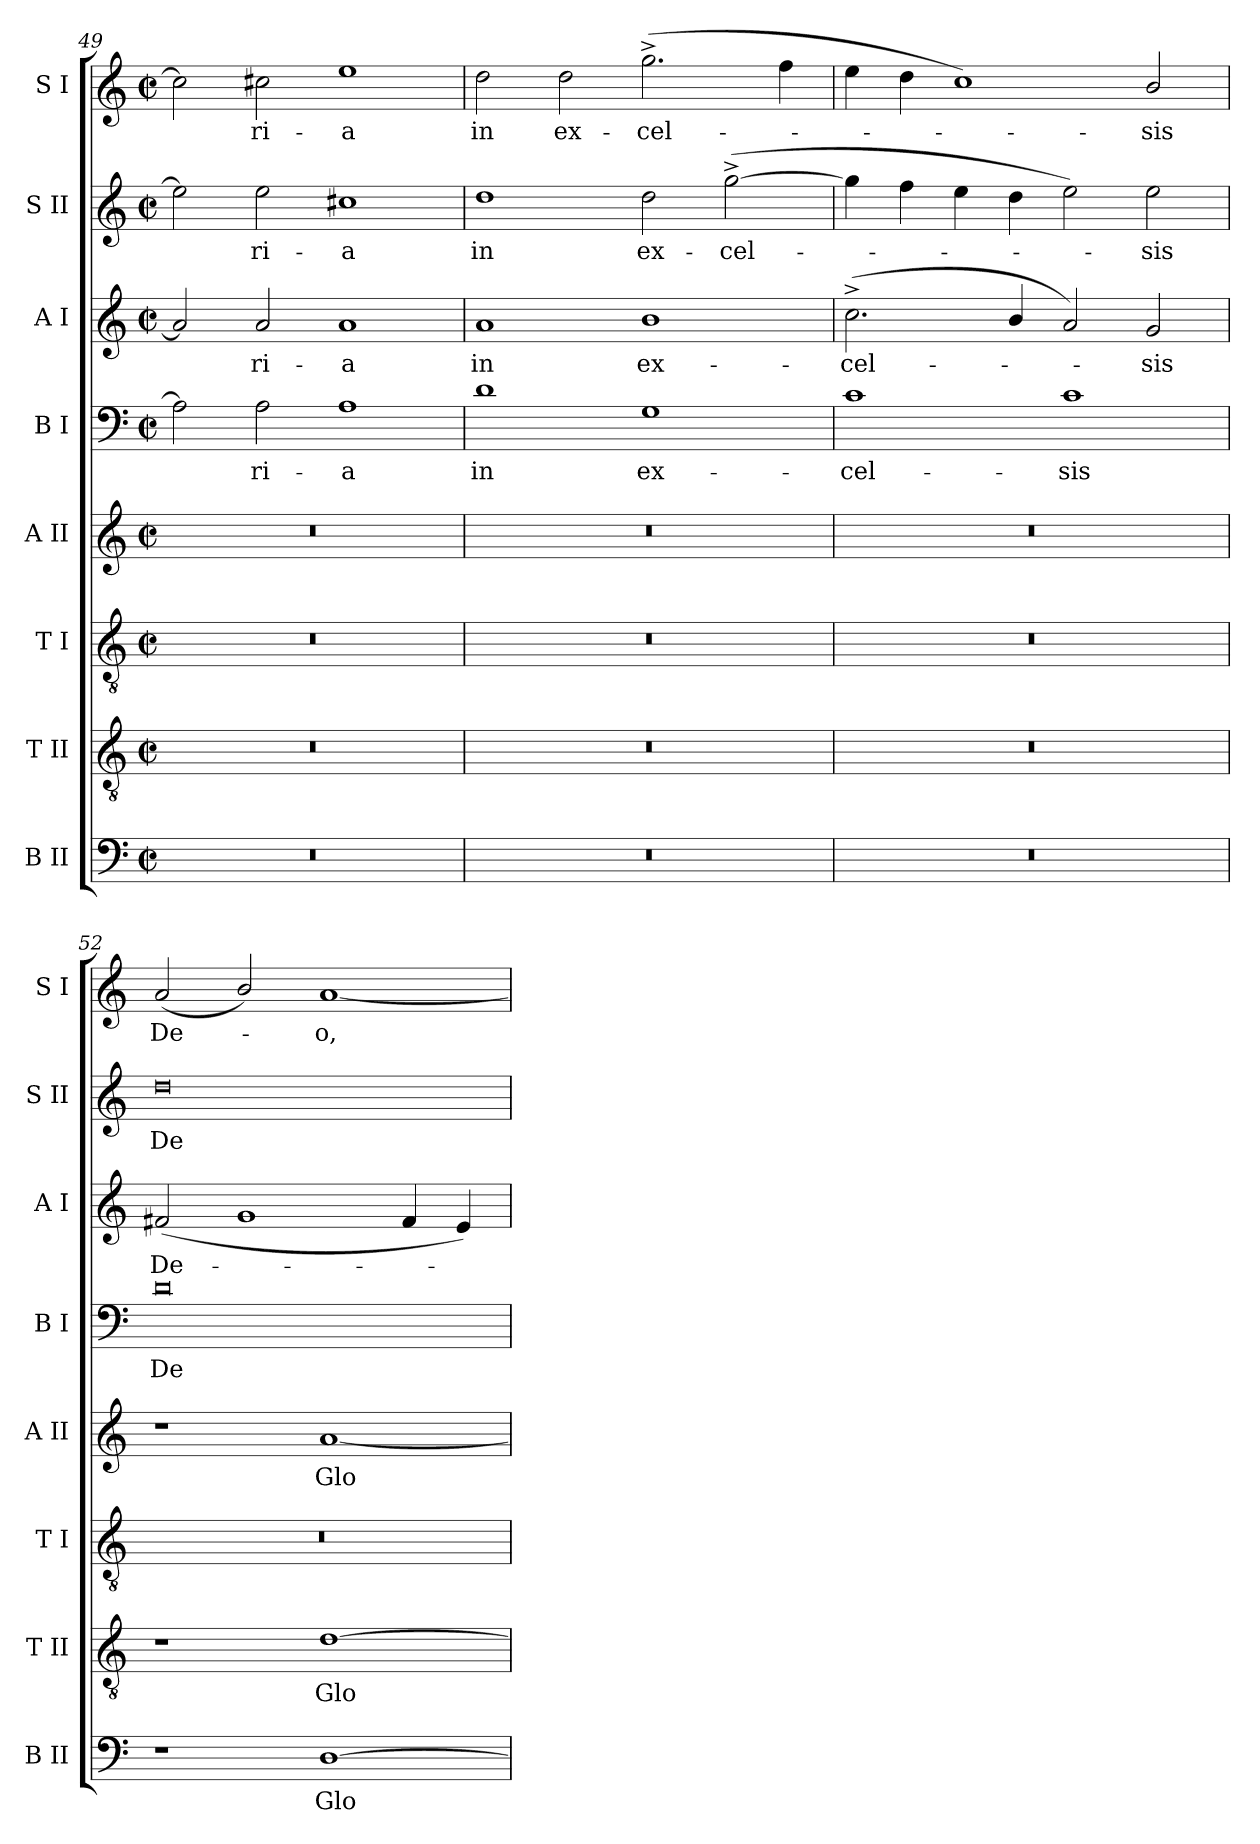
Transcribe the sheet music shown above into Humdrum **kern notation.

**kern	**text	**kern	**text	**kern	**kern	**text	**kern	**text	**kern	**text	**kern	**text	**kern	**text
*part8	*part8	*part7	*part7	*part6	*part5	*part5	*part4	*part4	*part3	*part3	*part2	*part2	*part1	*part1
*staff8	*staff8	*staff7	*staff7	*staff6	*staff5	*staff5	*staff4	*staff4	*staff3	*staff3	*staff2	*staff2	*staff1	*staff1
*I"B II	*	*I"T II	*	*I"T I	*I"A II	*	*I"B I	*	*I"A I	*	*I"S II	*	*I"S I	*
*I'B II	*	*I'T II	*	*I'T I	*I'A II	*	*I'B I	*	*I'A I	*	*I'S II	*	*I'S I	*
!!LO:LB:g=z
*clefF4	*	*clefGv2	*	*clefGv2	*clefG2	*	*clefF4	*	*clefG2	*	*clefG2	*	*clefG2	*
*k[]	*	*k[]	*	*k[]	*k[]	*	*k[]	*	*k[]	*	*k[]	*	*k[]	*
*C:	*	*C:	*	*C:	*C:	*	*C:	*	*C:	*	*C:	*	*C:	*
*M4/2	*	*M4/2	*	*M4/2	*M4/2	*	*M4/2	*	*M4/2	*	*M4/2	*	*M4/2	*
*met(c|)	*	*met(c|)	*	*met(c|)	*met(c|)	*	*met(c|)	*	*met(c|)	*	*met(c|)	*	*met(c|)	*
=49	=49	=49	=49	=49	=49	=49	=49	=49	=49	=49	=49	=49	=49	=49
0r	.	0r	.	0r	0r	.	2A]	.	2a]	.	2ee]	.	2cc#]	.
!	!	!	!	!	!	!	!	!LO:LY:b	!	!LO:LY:b	!	!LO:LY:b	!	!LO:LY:b
.	.	.	.	.	.	.	2A	ri-	2a	ri-	2ee	ri-	2cc#X	ri-
!	!	!	!	!	!	!	!	!LO:LY:b	!	!LO:LY:b	!	!LO:LY:b	!	!LO:LY:b
.	.	.	.	.	.	.	1A	-a	1a	-a	1cc#X	-a	1ee	-a
=50	=50	=50	=50	=50	=50	=50	=50	=50	=50	=50	=50	=50	=50	=50
!	!	!	!	!	!	!	!	!LO:LY:b	!	!LO:LY:b	!	!LO:LY:b	!	!LO:LY:b
0r	.	0r	.	0r	0r	.	1d	in	1a	in	1dd	in	2dd	in
!	!	!	!	!	!	!	!	!	!	!	!	!	!	!LO:LY:b
.	.	.	.	.	.	.	.	.	.	.	.	.	2dd	ex-
!	!	!	!	!	!	!	!	!LO:LY:b	!	!LO:LY:b	!	!LO:LY:b	!	!LO:LY:b
.	.	.	.	.	.	.	1G	ex-	1b	ex-	2dd	ex-	(>2.gg^	-cel-
!	!	!	!	!	!	!	!	!	!	!	!	!LO:LY:b	!	!
.	.	.	.	.	.	.	.	.	.	.	(>[2gg^	-cel-	.	.
.	.	.	.	.	.	.	.	.	.	.	.	.	4ff	.
=51	=51	=51	=51	=51	=51	=51	=51	=51	=51	=51	=51	=51	=51	=51
!	!	!	!	!	!	!	!	!LO:LY:b	!	!LO:LY:b	!	!	!	!
0r	.	0r	.	0r	0r	.	1c	-cel-	(<2.cc^	-cel-	4gg]	.	4ee	.
.	.	.	.	.	.	.	.	.	.	.	4ff	.	4dd	.
.	.	.	.	.	.	.	.	.	.	.	4ee	.	1cc)	.
.	.	.	.	.	.	.	.	.	4b/	.	4dd	.	.	.
!	!	!	!	!	!	!	!	!LO:LY:b	!	!	!	!	!	!
.	.	.	.	.	.	.	1c	-sis	2a)	.	2ee)	.	.	.
!	!	!	!	!	!	!	!	!	!	!LO:LY:b	!	!LO:LY:b	!	!LO:LY:b
.	.	.	.	.	.	.	.	.	2g	sis	2ee	sis	2b/	sis
=52	=52	=52	=52	=52	=52	=52	=52	=52	=52	=52	=52	=52	=52	=52
!	!	!	!	!	!	!	!	!LO:LY:b	!	!LO:LY:b	!	!LO:LY:b	!	!LO:LY:b
1r	.	1r	.	0r	1r	.	0d	De-	(<2f#X	De-	0dd	De-	(<2a	De-
.	.	.	.	.	.	.	.	.	1g	.	.	.	2b/)	.
!	!LO:LY:b	!	!LO:LY:b	!	!	!LO:LY:b	!	!	!	!	!	!	!	!LO:LY:b
[1D	Glo-	[1d	Glo-	.	[1a	Glo-	.	.	.	.	.	.	[1a	o,
.	.	.	.	.	.	.	.	.	4f#	.	.	.	.	.
.	.	.	.	.	.	.	.	.	4e)	.	.	.	.	.
=	=	=	=	=	=	=	=	=	=	=	=	=	=	=
*-	*-	*-	*-	*-	*-	*-	*-	*-	*-	*-	*-	*-	*-	*-
